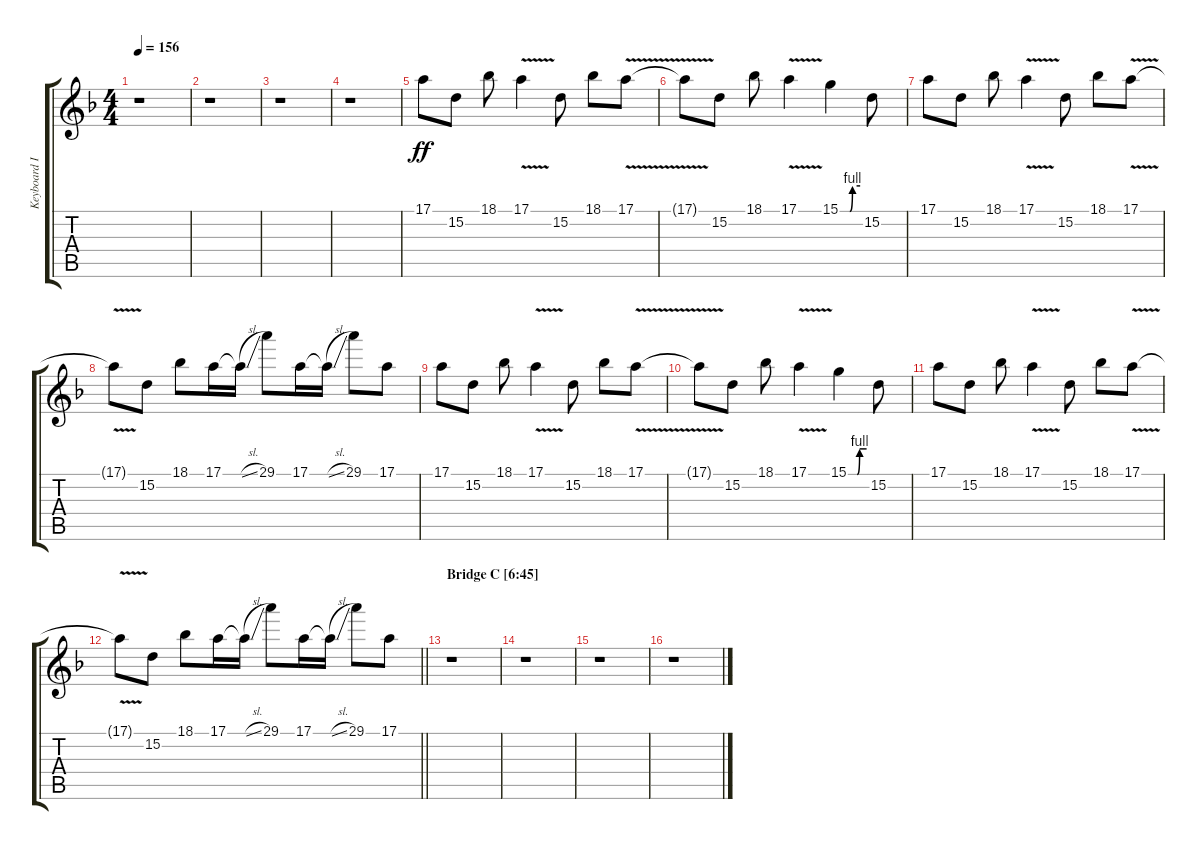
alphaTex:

\track ("Keyboard I" "Keyboard I") {instrument glockenspiel}
\staff {score tabs}
\tuning (E4 B3 G3 D3 A2 E2) {hide}
\ts (4 4)
\tempo 156
\clef g2
\ks dminor
r.1{dy f} |
r.1 |
r.1 |
r.1 |
17.1.8{dy ff balance 8} 15.2.8 18.1.8 17.1{v}.4 15.2.8 18.1.8 17.1{v}.8 |
17.1{t}.8 15.2.8 18.1.8 17.1{v}.4 15.1{be (custom 0 0 29 0 37 4 60 4)}.4 15.2.8 |
17.1.8 15.2.8 18.1.8 17.1{v}.4 15.2.8 18.1.8 17.1{v}.8 |
17.1{t}.8 15.2.8 18.1.8 17.1.16 17.1{sl t}.16 29.1.8 17.1.16 17.1{sl t}.16 29.1.8 17.1.8 |
17.1.8 15.2.8 18.1.8 17.1{v}.4 15.2.8 18.1.8 17.1{v}.8 |
17.1{t}.8 15.2.8 18.1.8 17.1{v}.4 15.1{be (custom 0 0 29 0 37 4 60 4)}.4 15.2.8 |
17.1.8 15.2.8 18.1.8 17.1{v}.4 15.2.8 18.1.8 17.1{v}.8 |
\barLineRight lightlight
17.1{t}.8 15.2.8 18.1.8 17.1.16 17.1{sl t}.16 29.1.8 17.1.16 17.1{sl t}.16 29.1.8 17.1.8 |
\section ("" "Bridge C [6:45]")
r.1 |
r.1 |
r.1 |
r.1
